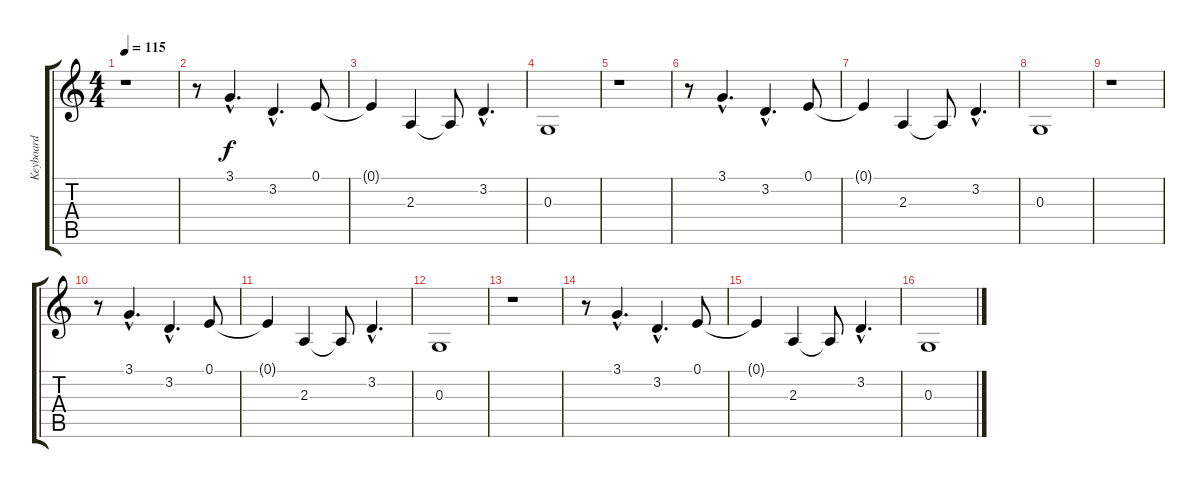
\track ("Keyboard" "Keyboard") {instrument pad3polysynth}
\staff {score tabs}
\tuning (E4 B3 G3 D3 A2 E2) {hide}
\ts (4 4)
\tempo 115
\clef g2
\ks c
r.1{dy f} |
r.8 3.1{hac}.4{d} 3.2{hac}.4{d} 0.1.8 |
0.1{t}.4 2.3.4 2.3{t}.8 3.2{hac}.4{d} |
0.3.1 |
r.1 |
r.8 3.1{hac}.4{d} 3.2{hac}.4{d} 0.1.8 |
0.1{t}.4 2.3.4 2.3{t}.8 3.2{hac}.4{d} |
0.3.1 |
r.1 |
r.8 3.1{hac}.4{d} 3.2{hac}.4{d} 0.1.8 |
0.1{t}.4 2.3.4 2.3{t}.8 3.2{hac}.4{d} |
0.3.1 |
r.1 |
r.8 3.1{hac}.4{d} 3.2{hac}.4{d} 0.1.8 |
0.1{t}.4 2.3.4 2.3{t}.8 3.2{hac}.4{d} |
0.3.1
